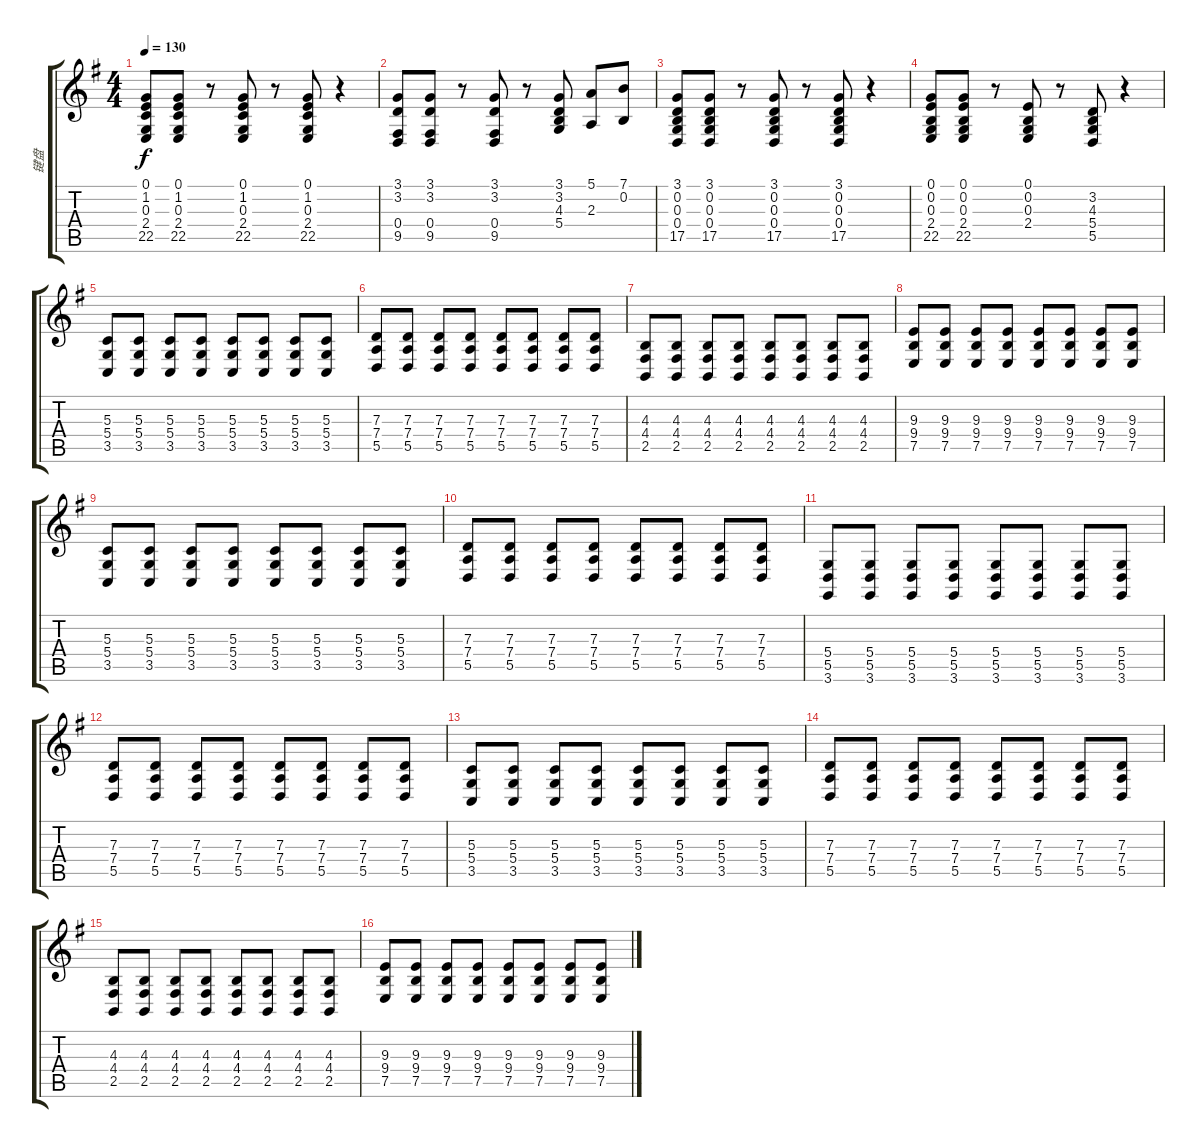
\track ("键盘" "键盘") {instrument electricpiano2}
\staff {score tabs}
\tuning (E4 B3 G3 D3 A2 E2) {hide}
\ts (4 4)
\tempo 130
\clef g2
\ks g
(0.1 1.2 0.3 2.4 22.5).8{dy f} (0.1 1.2 0.3 2.4 22.5).8 r.8 (0.1 1.2 0.3 2.4 22.5).8 r.8 (0.1 1.2 0.3 2.4 22.5).8 r.4 |
(3.1 3.2 0.4 9.5).8 (3.1 3.2 0.4 9.5).8 r.8 (3.1 3.2 0.4 9.5).8 r.8 (3.1 3.2 4.3 5.4).8 (5.1 2.3).8 (7.1 0.2).8 |
(3.1 0.2 0.3 0.4 17.5).8 (3.1 0.2 0.3 0.4 17.5).8 r.8 (3.1 0.2 0.3 0.4 17.5).8 r.8 (3.1 0.2 0.3 0.4 17.5).8 r.4 |
(0.1 0.2 0.3 2.4 22.5).8 (0.1 0.2 0.3 2.4 22.5).8 r.8 (0.1 0.2 0.3 2.4).8 r.8 (3.2 4.3 5.4 5.5).8 r.4 |
(5.3 5.4 3.5).8 (5.3 5.4 3.5).8 (5.3 5.4 3.5).8 (5.3 5.4 3.5).8 (5.3 5.4 3.5).8 (5.3 5.4 3.5).8 (5.3 5.4 3.5).8 (5.3 5.4 3.5).8 |
(7.3 7.4 5.5).8 (7.3 7.4 5.5).8 (7.3 7.4 5.5).8 (7.3 7.4 5.5).8 (7.3 7.4 5.5).8 (7.3 7.4 5.5).8 (7.3 7.4 5.5).8 (7.3 7.4 5.5).8 |
(4.3 4.4 2.5).8 (4.3 4.4 2.5).8 (4.3 4.4 2.5).8 (4.3 4.4 2.5).8 (4.3 4.4 2.5).8 (4.3 4.4 2.5).8 (4.3 4.4 2.5).8 (4.3 4.4 2.5).8 |
(9.3 9.4 7.5).8 (9.3 9.4 7.5).8 (9.3 9.4 7.5).8 (9.3 9.4 7.5).8 (9.3 9.4 7.5).8 (9.3 9.4 7.5).8 (9.3 9.4 7.5).8 (9.3 9.4 7.5).8 |
(5.3 5.4 3.5).8 (5.3 5.4 3.5).8 (5.3 5.4 3.5).8 (5.3 5.4 3.5).8 (5.3 5.4 3.5).8 (5.3 5.4 3.5).8 (5.3 5.4 3.5).8 (5.3 5.4 3.5).8 |
(7.3 7.4 5.5).8 (7.3 7.4 5.5).8 (7.3 7.4 5.5).8 (7.3 7.4 5.5).8 (7.3 7.4 5.5).8 (7.3 7.4 5.5).8 (7.3 7.4 5.5).8 (7.3 7.4 5.5).8 |
(5.4 5.5 3.6).8 (5.4 5.5 3.6).8 (5.4 5.5 3.6).8 (5.4 5.5 3.6).8 (5.4 5.5 3.6).8 (5.4 5.5 3.6).8 (5.4 5.5 3.6).8 (5.4 5.5 3.6).8 |
(7.3 7.4 5.5).8 (7.3 7.4 5.5).8 (7.3 7.4 5.5).8 (7.3 7.4 5.5).8 (7.3 7.4 5.5).8 (7.3 7.4 5.5).8 (7.3 7.4 5.5).8 (7.3 7.4 5.5).8 |
(5.3 5.4 3.5).8 (5.3 5.4 3.5).8 (5.3 5.4 3.5).8 (5.3 5.4 3.5).8 (5.3 5.4 3.5).8 (5.3 5.4 3.5).8 (5.3 5.4 3.5).8 (5.3 5.4 3.5).8 |
(7.3 7.4 5.5).8 (7.3 7.4 5.5).8 (7.3 7.4 5.5).8 (7.3 7.4 5.5).8 (7.3 7.4 5.5).8 (7.3 7.4 5.5).8 (7.3 7.4 5.5).8 (7.3 7.4 5.5).8 |
(4.3 4.4 2.5).8 (4.3 4.4 2.5).8 (4.3 4.4 2.5).8 (4.3 4.4 2.5).8 (4.3 4.4 2.5).8 (4.3 4.4 2.5).8 (4.3 4.4 2.5).8 (4.3 4.4 2.5).8 |
(9.3 9.4 7.5).8 (9.3 9.4 7.5).8 (9.3 9.4 7.5).8 (9.3 9.4 7.5).8 (9.3 9.4 7.5).8 (9.3 9.4 7.5).8 (9.3 9.4 7.5).8 (9.3 9.4 7.5).8
